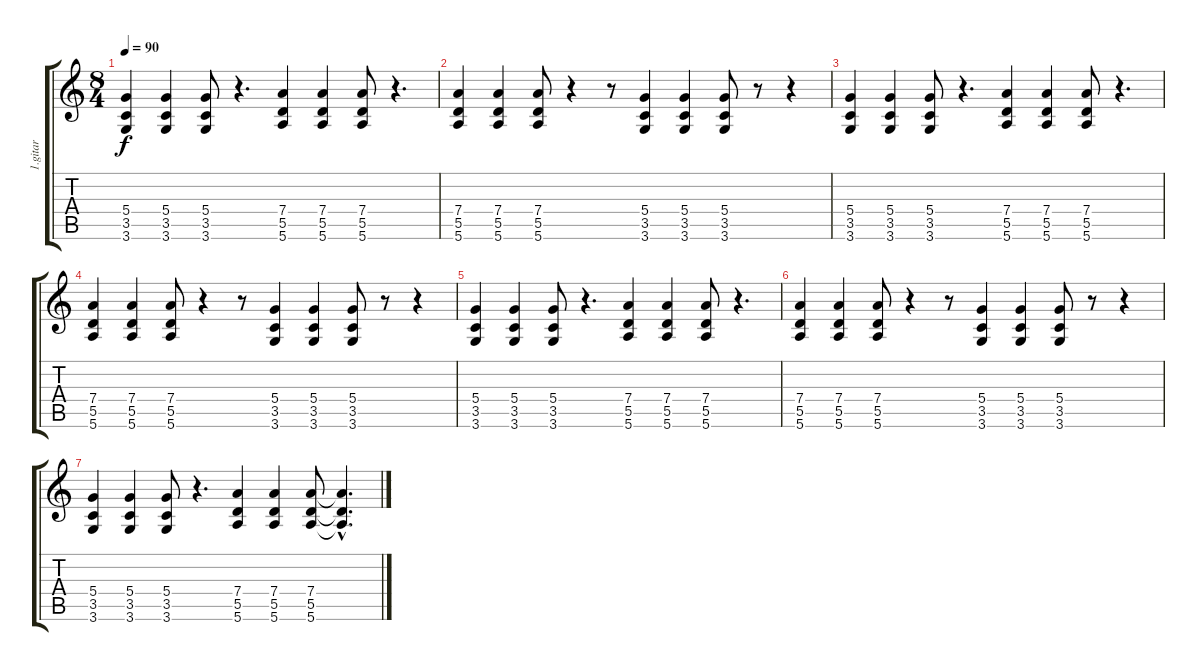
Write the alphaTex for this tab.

\track ("1.gitar" "1.gitar") {instrument distortionguitar}
\staff {score tabs}
\tuning (E4 B3 G3 D3 A2 E2) {hide}
\ts (8 4)
\tempo 90
\clef g2
\ks c
(5.4 3.5 3.6).4{dy f} (5.4 3.5 3.6).4 (5.4 3.5 3.6).8 r.4{d} (7.4 5.5 5.6).4 (7.4 5.5 5.6).4 (7.4 5.5 5.6).8 r.4{d} |
(7.4 5.5 5.6).4 (7.4 5.5 5.6).4 (7.4 5.5 5.6).8 r.4 r.8 (5.4 3.5 3.6).4 (5.4 3.5 3.6).4 (5.4 3.5 3.6).8 r.8 r.4 |
(5.4 3.5 3.6).4 (5.4 3.5 3.6).4 (5.4 3.5 3.6).8 r.4{d} (7.4 5.5 5.6).4 (7.4 5.5 5.6).4 (7.4 5.5 5.6).8 r.4{d} |
(7.4 5.5 5.6).4 (7.4 5.5 5.6).4 (7.4 5.5 5.6).8 r.4 r.8 (5.4 3.5 3.6).4 (5.4 3.5 3.6).4 (5.4 3.5 3.6).8 r.8 r.4 |
(5.4 3.5 3.6).4 (5.4 3.5 3.6).4 (5.4 3.5 3.6).8 r.4{d} (7.4 5.5 5.6).4 (7.4 5.5 5.6).4 (7.4 5.5 5.6).8 r.4{d} |
(7.4 5.5 5.6).4 (7.4 5.5 5.6).4 (7.4 5.5 5.6).8 r.4 r.8 (5.4 3.5 3.6).4 (5.4 3.5 3.6).4 (5.4 3.5 3.6).8 r.8 r.4 |
(5.4 3.5 3.6).4 (5.4 3.5 3.6).4 (5.4 3.5 3.6).8 r.4{d} (7.4 5.5 5.6).4 (7.4 5.5 5.6).4 (7.4 5.5 5.6).8 (7.4{hac t} 5.5{hac t} 5.6{hac t}).4{d}
